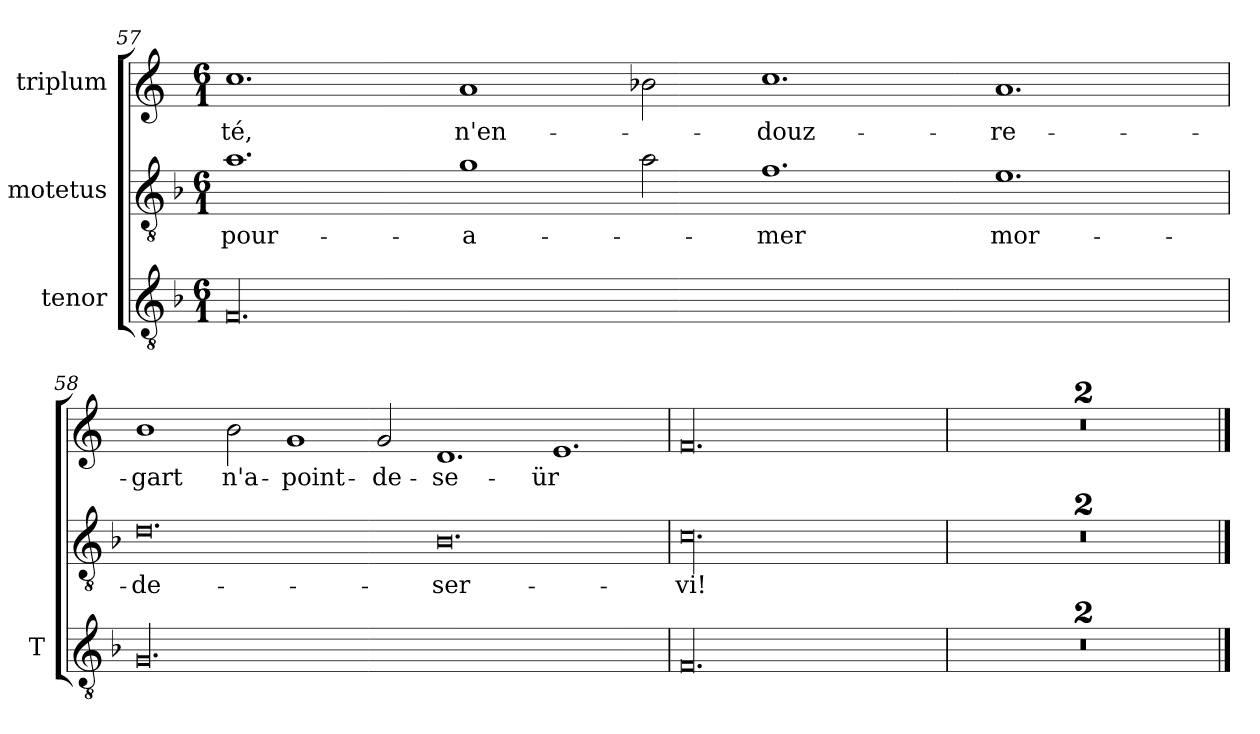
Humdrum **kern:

**kern	**kern	**text	**kern	**text
*part3	*part2	*part2	*part1	*part1
*staff3	*staff2	*staff2	*staff1	*staff1
*I"tenor	*I"motetus	*	*I"triplum	*
*I'T	*	*	*	*
!!LO:PB:g=z
*clefGv2	*clefGv2	*	*clefG2	*
*k[b-]	*k[b-]	*	*k[]	*
*F:	*F:	*	*C:	*
*M6/1	*M6/1	*	*M6/1	*
=57	=57	=57	=57	=57
00.F/	1.a\	pour-	1.cc\	-té,
.	1g\	a-	1a/	n'en-
.	2a\	.	2b-X\	.
.	1.f\	-mer	1.cc\	douz-
.	1.e\	mor-	1.a/	re-
=58	=58	=58	=58	=58
00.G/	0.d\	de-	1b\	-gart
.	.	.	2b\	n'a-
.	.	.	1g/	point-
.	.	.	2g/	de-
.	0.B-\	-ser-	1.d/	se-
.	.	.	1.e/	-ür-
=59	=59	=59	=59	=59
00.F/	00.c\	-vi!	00.f/	-
=60	=60	=60	=60	=60
00.r	00.r	.	00.r	.
=61	=61	=61	=61	=61
00.r	00.r	.	00.r	.
==	==	==	==	==
*-	*-	*-	*-	*-
